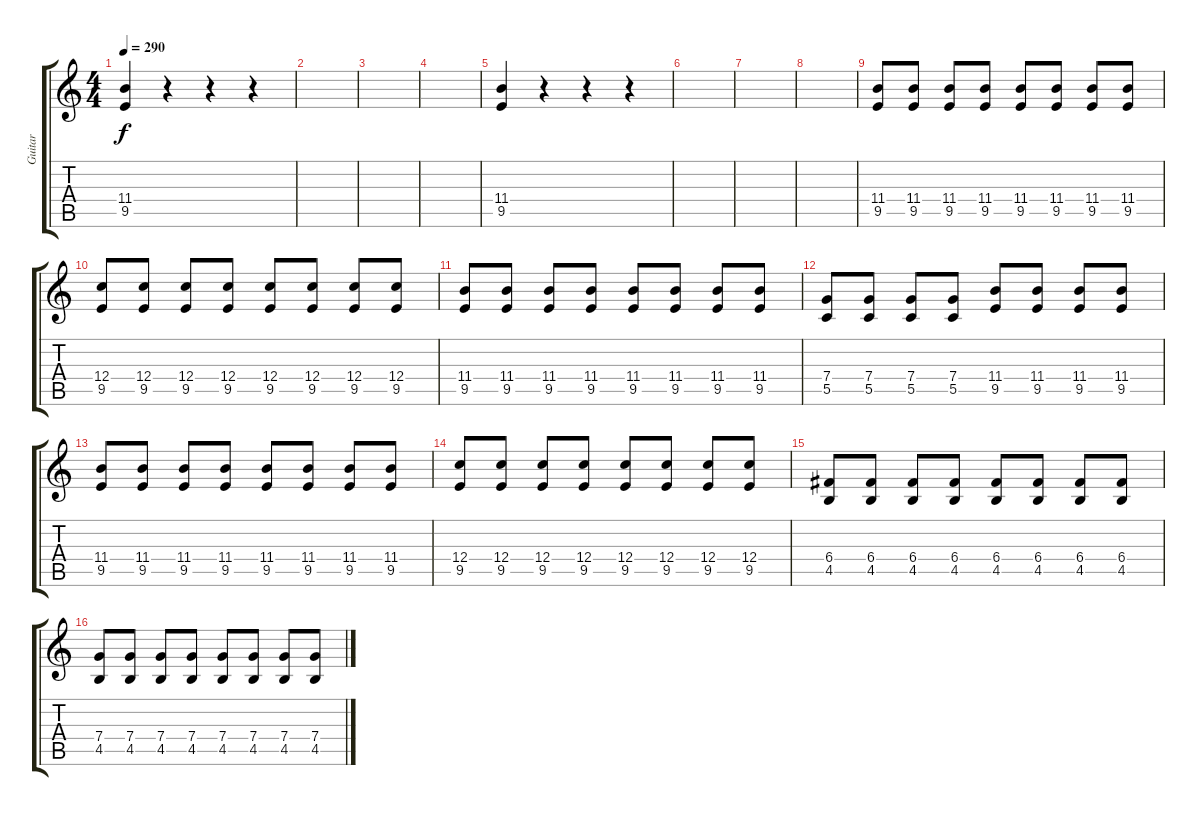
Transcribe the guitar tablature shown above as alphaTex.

\track ("Guitar" "Guitar") {instrument distortionguitar}
\staff {score tabs}
\tuning (D4 A3 F3 C3 G2 D2) {hide}
\ts (4 4)
\tempo 290
\clef g2
\ks c
(11.4 9.5).4{dy f} r.4 r.4 r.4 |
|
|
|
(11.4 9.5).4 r.4 r.4 r.4 |
|
|
|
(11.4 9.5).8 (11.4 9.5).8 (11.4 9.5).8 (11.4 9.5).8 (11.4 9.5).8 (11.4 9.5).8 (11.4 9.5).8 (11.4 9.5).8 |
(12.4 9.5).8 (12.4 9.5).8 (12.4 9.5).8 (12.4 9.5).8 (12.4 9.5).8 (12.4 9.5).8 (12.4 9.5).8 (12.4 9.5).8 |
(11.4 9.5).8 (11.4 9.5).8 (11.4 9.5).8 (11.4 9.5).8 (11.4 9.5).8 (11.4 9.5).8 (11.4 9.5).8 (11.4 9.5).8 |
(7.4 5.5).8 (7.4 5.5).8 (7.4 5.5).8 (7.4 5.5).8 (11.4 9.5).8 (11.4 9.5).8 (11.4 9.5).8 (11.4 9.5).8 |
(11.4 9.5).8 (11.4 9.5).8 (11.4 9.5).8 (11.4 9.5).8 (11.4 9.5).8 (11.4 9.5).8 (11.4 9.5).8 (11.4 9.5).8 |
(12.4 9.5).8 (12.4 9.5).8 (12.4 9.5).8 (12.4 9.5).8 (12.4 9.5).8 (12.4 9.5).8 (12.4 9.5).8 (12.4 9.5).8 |
(6.4 4.5).8 (6.4 4.5).8 (6.4 4.5).8 (6.4 4.5).8 (6.4 4.5).8 (6.4 4.5).8 (6.4 4.5).8 (6.4 4.5).8 |
(7.4 4.5).8 (7.4 4.5).8 (7.4 4.5).8 (7.4 4.5).8 (7.4 4.5).8 (7.4 4.5).8 (7.4 4.5).8 (7.4 4.5).8
